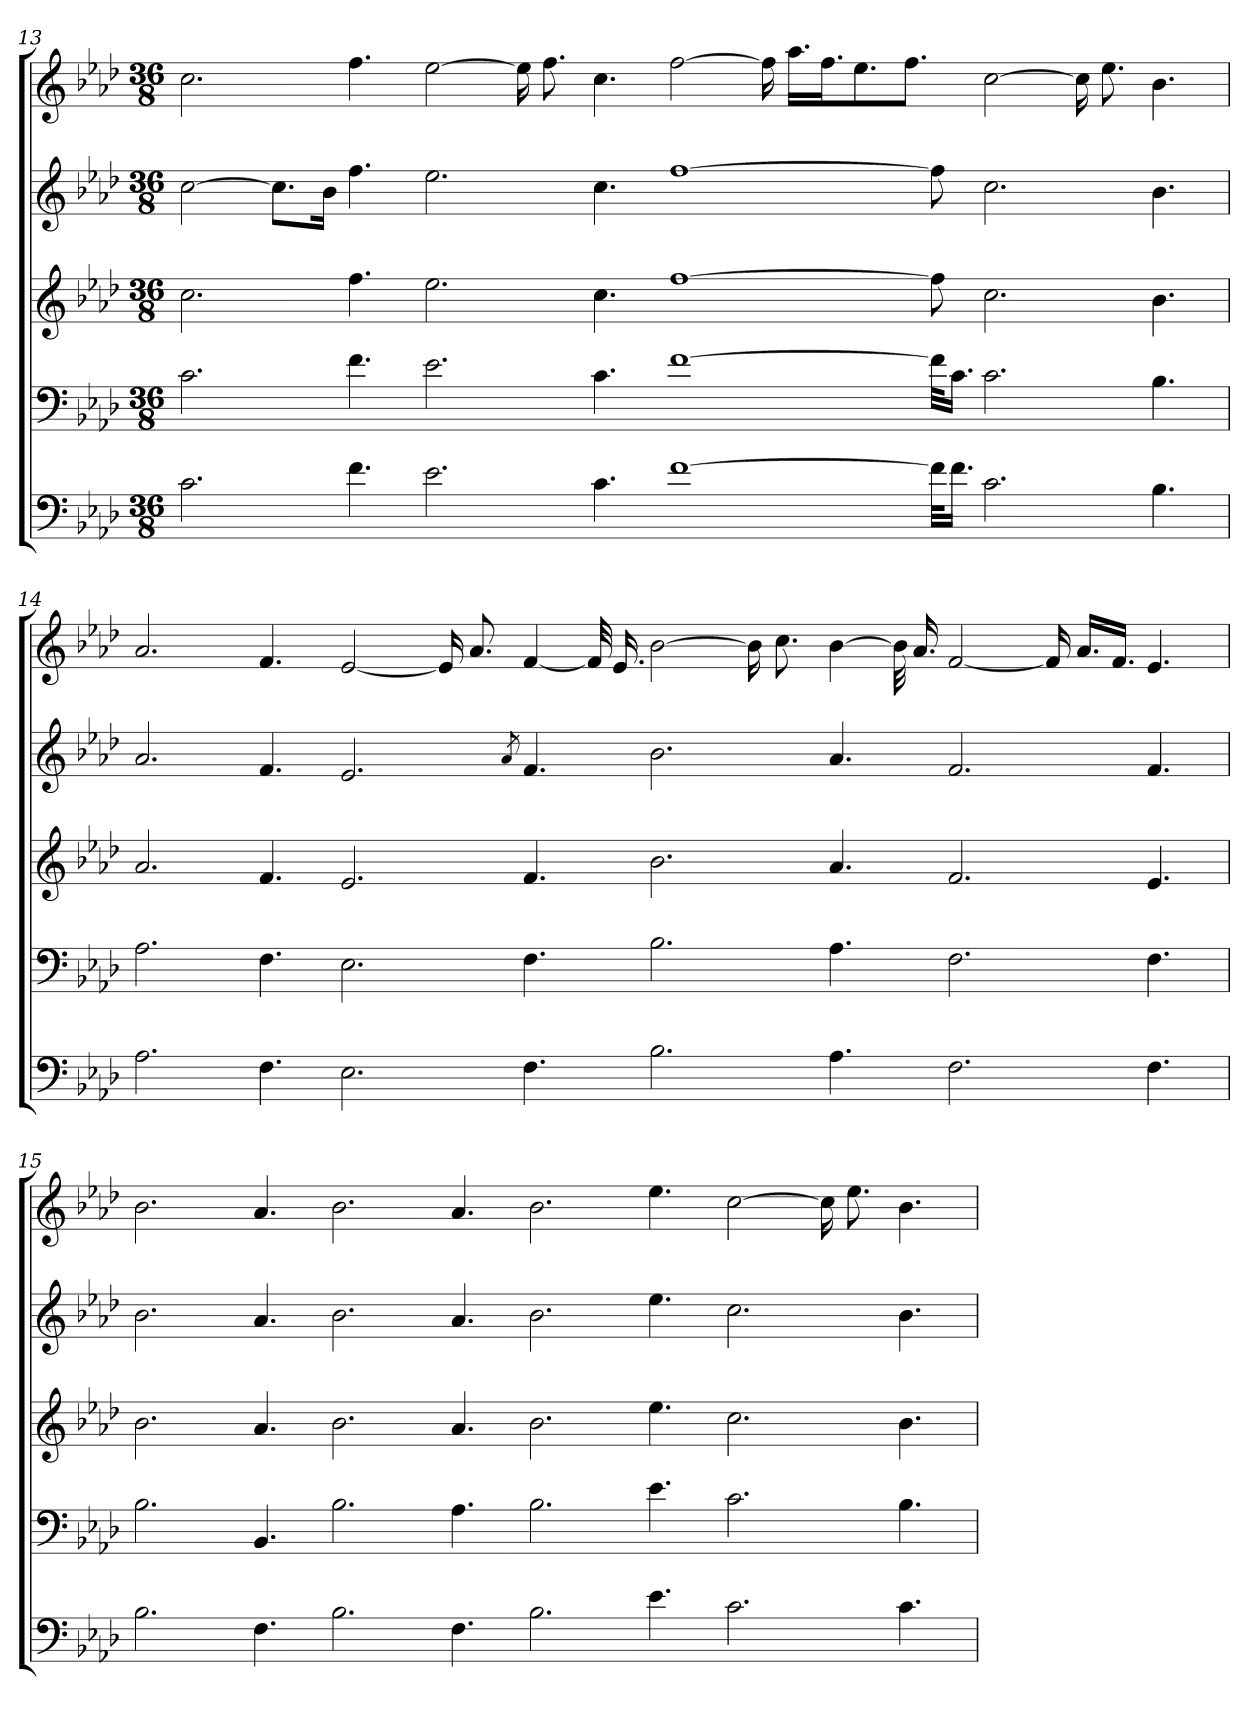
**kern	**kern	**kern	**kern	**kern
*part5	*part4	*part3	*part2	*part1
*staff5	*staff4	*staff3	*staff2	*staff1
*clefF4	*clefF4	*clefG2	*clefG2	*clefG2
*k[b-e-a-d-]	*k[b-e-a-d-]	*k[b-e-a-d-]	*k[b-e-a-d-]	*k[b-e-a-d-]
*M36/8	*M36/8	*M36/8	*M36/8	*M36/8
=13	=13	=13	=13	=13
2.c	2.c	2.cc	[2cc	2.cc
.	.	.	8.cc\L]	.
.	.	.	16b-\Jk	.
4.f	4.f	4.ff	4.ff	4.ff
2.e-	2.e-	2.ee-	2.ee-	[2ee-
.	.	.	.	16ee-]
.	.	.	.	8.ff
4.c	4.c	4.cc	4.cc	4.cc
[1f	[1f	[1ff	[1ff	[2ff
.	.	.	.	16ff]
.	.	.	.	16.aa-\LL
.	.	.	.	16.ff\J
.	.	.	.	8.ee-\
.	.	.	.	8.ff\J
32f\KLL]	32f\KLL]	8ff]	8ff]	.
16.f\JJ	16.c\JJ	.	.	.
2.c	2.c	2.cc	2.cc	[2cc
.	.	.	.	16cc]
.	.	.	.	8.ee-
4.B-	4.B-	4.b-	4.b-	4.b-
=14	=14	=14	=14	=14
2.A-	2.A-	2.a-	2.a-	2.a-
4.F	4.F	4.f	4.f	4.f
2.E-	2.E-	2.e-	2.e-	[2e-
.	.	.	.	16e-]
.	.	.	.	8.a-
.	.	.	8qa-	.
4.F	4.F	4.f	4.f	[4f
.	.	.	.	32f]
.	.	.	.	16.e-
2.B-	2.B-	2.b-	2.b-	[2b-
.	.	.	.	16b-]
.	.	.	.	8.cc
4.A-	4.A-	4.a-	4.a-	[4b-
.	.	.	.	32b-]
.	.	.	.	16.a-
2.F	2.F	2.f	2.f	[2f
.	.	.	.	16f]
.	.	.	.	16.a-/LL
.	.	.	.	16.f/JJ
4.F	4.F	4.e-	4.f	4.e-
=15	=15	=15	=15	=15
2.B-	2.B-	2.b-	2.b-	2.b-
4.F	4.BB-	4.a-	4.a-	4.a-
2.B-	2.B-	2.b-	2.b-	2.b-
4.F	4.A-	4.a-	4.a-	4.a-
2.B-	2.B-	2.b-	2.b-	2.b-
4.e-	4.e-	4.ee-	4.ee-	4.ee-
2.c	2.c	2.cc	2.cc	[2cc
.	.	.	.	16cc]
.	.	.	.	8.ee-
4.c	4.B-	4.b-	4.b-	4.b-
=	=	=	=	=
*-	*-	*-	*-	*-
